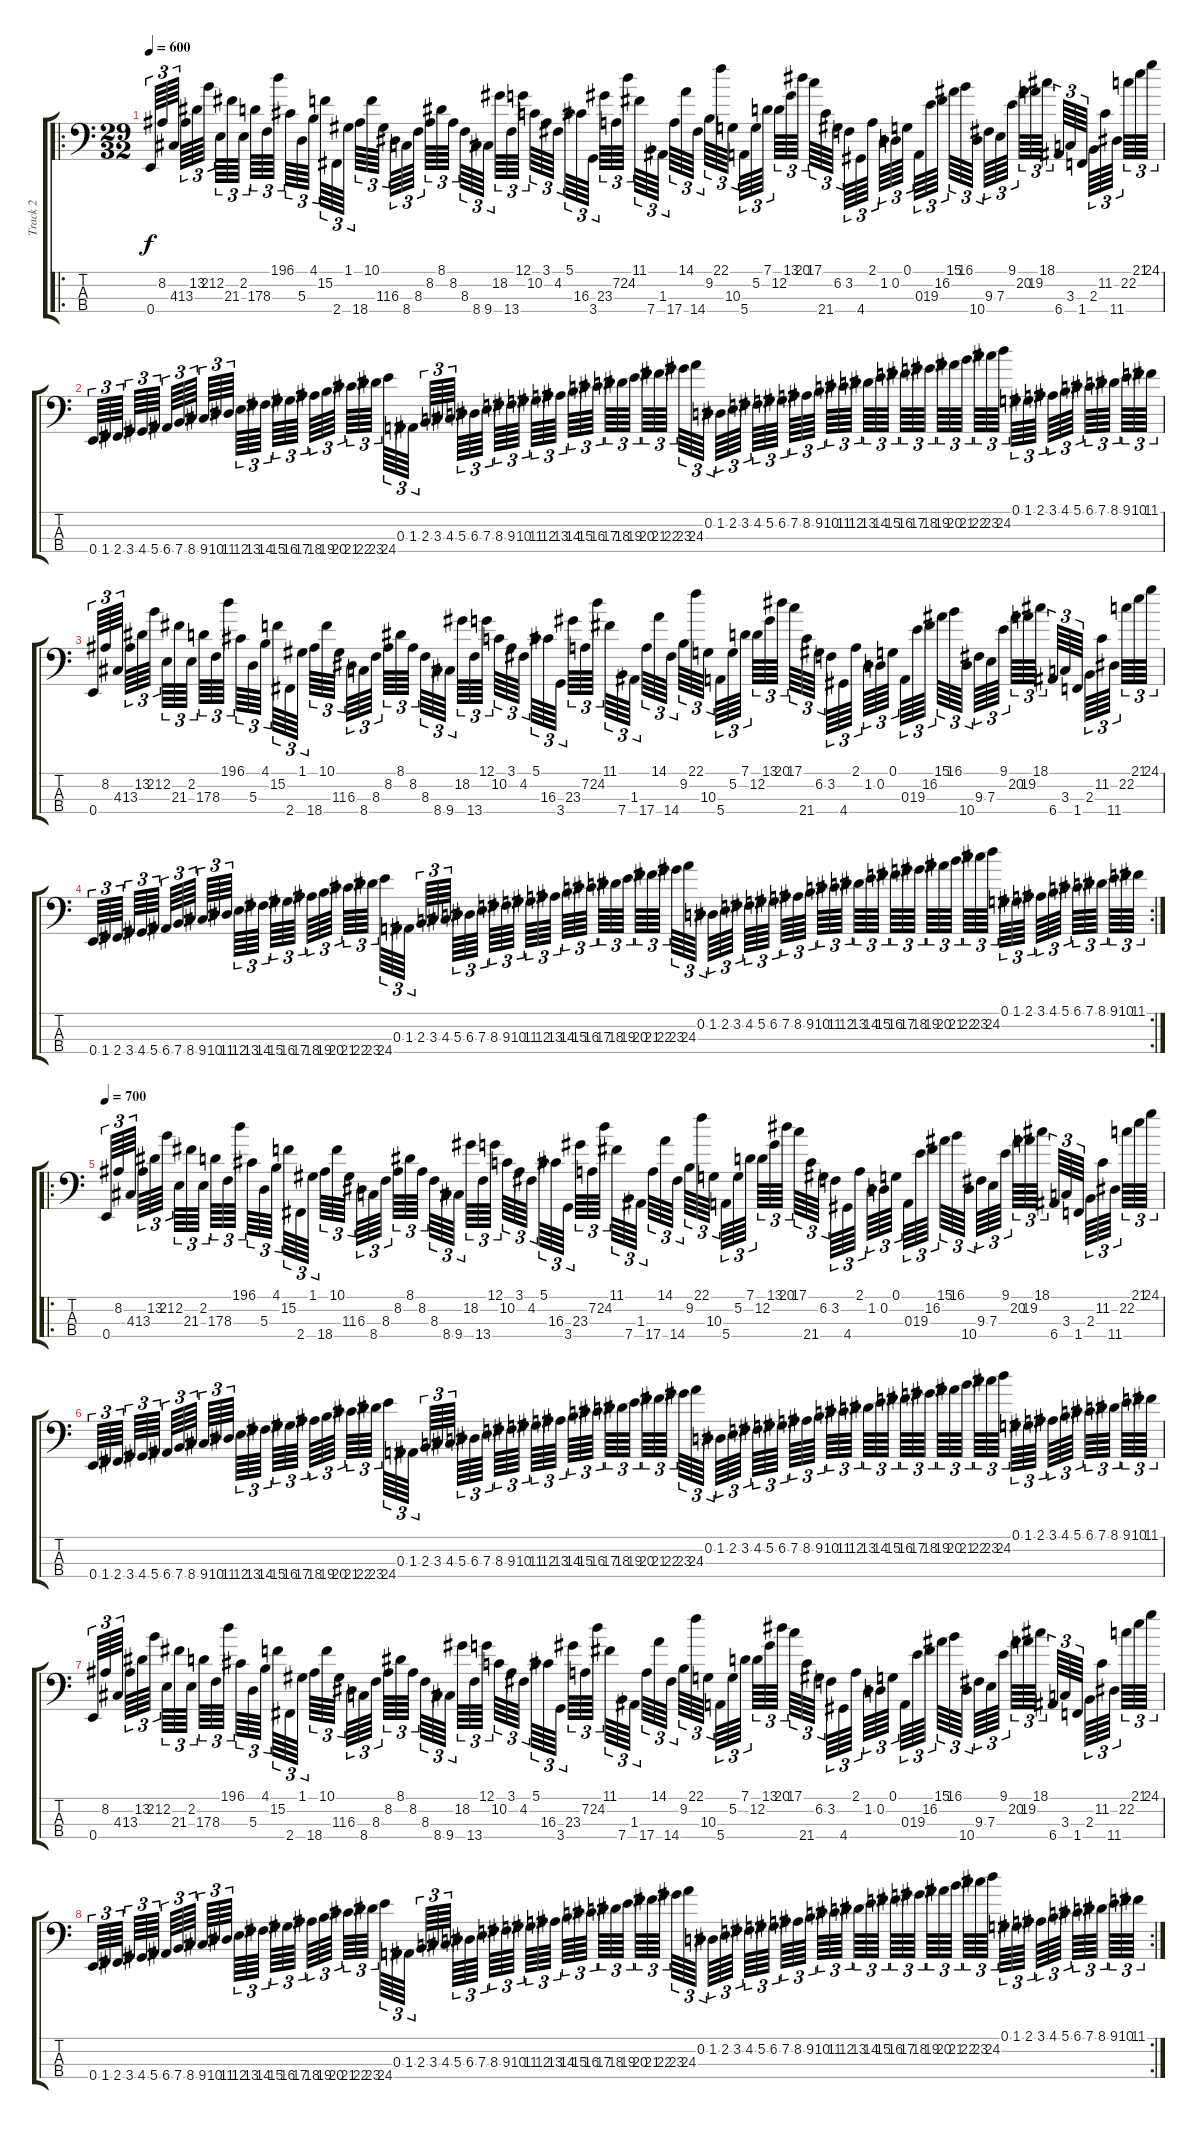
\track ("Track 2" "Track 2") {instrument electricbassfinger}
\staff {score tabs}
\tuning (G2 D2 A1 E1) {hide}
\ro
\ts (29 32)
\tempo 600
\clef f4
\ks c
0.4.64{tu (3 2) dy f} 8.2.64{tu (3 2)} 4.3.64{tu (3 2)} 13.3.64{tu (3 2)} 13.2.64{tu (3 2)} 21.2.64{tu (3 2)} 2.2.64{tu (3 2)} 21.3.64{tu (3 2)} 2.2.64{tu (3 2)} 17.3.64{tu (3 2)} 8.3.64{tu (3 2)} 19.1.64{tu (3 2)} 6.1.64{tu (3 2)} 5.3.64{tu (3 2)} 4.1.64{tu (3 2)} 15.2.64{tu (3 2)} 2.4.64{tu (3 2)} 1.1.64{tu (3 2)} 18.4.64{tu (3 2)} 10.1.64{tu (3 2)} 11.3.64{tu (3 2)} 6.3.64{tu (3 2)} 8.4.64{tu (3 2)} 8.3.64{tu (3 2)} 8.2.64{tu (3 2)} 8.1.64{tu (3 2)} 8.2.64{tu (3 2)} 8.3.64{tu (3 2)} 8.4.64{tu (3 2)} 9.4.64{tu (3 2)} 18.2.64{tu (3 2)} 13.4.64{tu (3 2)} 12.1.64{tu (3 2)} 10.2.64{tu (3 2)} 3.1.64{tu (3 2)} 4.2.64{tu (3 2)} 5.1.64{tu (3 2)} 16.3.64{tu (3 2)} 3.4.64{tu (3 2)} 23.3.64{tu (3 2)} 7.2.64{tu (3 2)} 24.2.64{tu (3 2)} 11.1.64{tu (3 2)} 7.4.64{tu (3 2)} 1.3.64{tu (3 2)} 17.4.64{tu (3 2)} 14.1.64{tu (3 2)} 14.4.64{tu (3 2)} 9.2.64{tu (3 2)} 22.1.64{tu (3 2)} 10.3.64{tu (3 2)} 5.4.64{tu (3 2)} 5.2.64{tu (3 2)} 7.1.64{tu (3 2)} 12.2.64{tu (3 2)} 13.1.64{tu (3 2)} 20.1.64{tu (3 2)} 17.1.64{tu (3 2)} 21.4.64{tu (3 2)} 6.2.64{tu (3 2)} 3.2.64{tu (3 2)} 4.4.64{tu (3 2)} 2.1.64{tu (3 2)} 1.2.64{tu (3 2)} 0.2.64{tu (3 2)} 0.1.64{tu (3 2)} 0.3.64{tu (3 2)} 19.3.64{tu (3 2)} 16.2.64{tu (3 2)} 15.1.64{tu (3 2)} 16.1.64{tu (3 2)} 10.4.64{tu (3 2)} 9.3.64{tu (3 2)} 7.3.64{tu (3 2)} 9.1.64{tu (3 2)} 20.2.64{tu (3 2)} 19.2.64{tu (3 2)} 18.1.64{tu (3 2)} 6.4.64{tu (3 2)} 3.3.64{tu (3 2)} 1.4.64{tu (3 2)} 2.3.64{tu (3 2)} 11.2.64{tu (3 2)} 11.4.64{tu (3 2)} 22.2.64{tu (3 2)} 21.1.64{tu (3 2)} 24.1.64{tu (3 2)} |
0.4.64{tu (3 2)} 1.4.64{tu (3 2)} 2.4.64{tu (3 2)} 3.4.64{tu (3 2)} 4.4.64{tu (3 2)} 5.4.64{tu (3 2)} 6.4.64{tu (3 2)} 7.4.64{tu (3 2)} 8.4.64{tu (3 2)} 9.4.64{tu (3 2)} 10.4.64{tu (3 2)} 11.4.64{tu (3 2)} 12.4.64{tu (3 2)} 13.4.64{tu (3 2)} 14.4.64{tu (3 2)} 15.4.64{tu (3 2)} 16.4.64{tu (3 2)} 17.4.64{tu (3 2)} 18.4.64{tu (3 2)} 19.4.64{tu (3 2)} 20.4.64{tu (3 2)} 21.4.64{tu (3 2)} 22.4.64{tu (3 2)} 23.4.64{tu (3 2)} 24.4.64{tu (3 2)} 0.3.64{tu (3 2)} 1.3.64{tu (3 2)} 2.3.64{tu (3 2)} 3.3.64{tu (3 2)} 4.3.64{tu (3 2)} 5.3.64{tu (3 2)} 6.3.64{tu (3 2)} 7.3.64{tu (3 2)} 8.3.64{tu (3 2)} 9.3.64{tu (3 2)} 10.3.64{tu (3 2)} 11.3.64{tu (3 2)} 12.3.64{tu (3 2)} 13.3.64{tu (3 2)} 14.3.64{tu (3 2)} 15.3.64{tu (3 2)} 16.3.64{tu (3 2)} 17.3.64{tu (3 2)} 18.3.64{tu (3 2)} 19.3.64{tu (3 2)} 20.3.64{tu (3 2)} 21.3.64{tu (3 2)} 22.3.64{tu (3 2)} 23.3.64{tu (3 2)} 24.3.64{tu (3 2)} 0.2.64{tu (3 2)} 1.2.64{tu (3 2)} 2.2.64{tu (3 2)} 3.2.64{tu (3 2)} 4.2.64{tu (3 2)} 5.2.64{tu (3 2)} 6.2.64{tu (3 2)} 7.2.64{tu (3 2)} 8.2.64{tu (3 2)} 9.2.64{tu (3 2)} 10.2.64{tu (3 2)} 11.2.64{tu (3 2)} 12.2.64{tu (3 2)} 13.2.64{tu (3 2)} 14.2.64{tu (3 2)} 15.2.64{tu (3 2)} 16.2.64{tu (3 2)} 17.2.64{tu (3 2)} 18.2.64{tu (3 2)} 19.2.64{tu (3 2)} 20.2.64{tu (3 2)} 21.2.64{tu (3 2)} 22.2.64{tu (3 2)} 23.2.64{tu (3 2)} 24.2.64{tu (3 2)} 0.1.64{tu (3 2)} 1.1.64{tu (3 2)} 2.1.64{tu (3 2)} 3.1.64{tu (3 2)} 4.1.64{tu (3 2)} 5.1.64{tu (3 2)} 6.1.64{tu (3 2)} 7.1.64{tu (3 2)} 8.1.64{tu (3 2)} 9.1.64{tu (3 2)} 10.1.64{tu (3 2)} 11.1.64{tu (3 2)} |
0.4.64{tu (3 2)} 8.2.64{tu (3 2)} 4.3.64{tu (3 2)} 13.3.64{tu (3 2)} 13.2.64{tu (3 2)} 21.2.64{tu (3 2)} 2.2.64{tu (3 2)} 21.3.64{tu (3 2)} 2.2.64{tu (3 2)} 17.3.64{tu (3 2)} 8.3.64{tu (3 2)} 19.1.64{tu (3 2)} 6.1.64{tu (3 2)} 5.3.64{tu (3 2)} 4.1.64{tu (3 2)} 15.2.64{tu (3 2)} 2.4.64{tu (3 2)} 1.1.64{tu (3 2)} 18.4.64{tu (3 2)} 10.1.64{tu (3 2)} 11.3.64{tu (3 2)} 6.3.64{tu (3 2)} 8.4.64{tu (3 2)} 8.3.64{tu (3 2)} 8.2.64{tu (3 2)} 8.1.64{tu (3 2)} 8.2.64{tu (3 2)} 8.3.64{tu (3 2)} 8.4.64{tu (3 2)} 9.4.64{tu (3 2)} 18.2.64{tu (3 2)} 13.4.64{tu (3 2)} 12.1.64{tu (3 2)} 10.2.64{tu (3 2)} 3.1.64{tu (3 2)} 4.2.64{tu (3 2)} 5.1.64{tu (3 2)} 16.3.64{tu (3 2)} 3.4.64{tu (3 2)} 23.3.64{tu (3 2)} 7.2.64{tu (3 2)} 24.2.64{tu (3 2)} 11.1.64{tu (3 2)} 7.4.64{tu (3 2)} 1.3.64{tu (3 2)} 17.4.64{tu (3 2)} 14.1.64{tu (3 2)} 14.4.64{tu (3 2)} 9.2.64{tu (3 2)} 22.1.64{tu (3 2)} 10.3.64{tu (3 2)} 5.4.64{tu (3 2)} 5.2.64{tu (3 2)} 7.1.64{tu (3 2)} 12.2.64{tu (3 2)} 13.1.64{tu (3 2)} 20.1.64{tu (3 2)} 17.1.64{tu (3 2)} 21.4.64{tu (3 2)} 6.2.64{tu (3 2)} 3.2.64{tu (3 2)} 4.4.64{tu (3 2)} 2.1.64{tu (3 2)} 1.2.64{tu (3 2)} 0.2.64{tu (3 2)} 0.1.64{tu (3 2)} 0.3.64{tu (3 2)} 19.3.64{tu (3 2)} 16.2.64{tu (3 2)} 15.1.64{tu (3 2)} 16.1.64{tu (3 2)} 10.4.64{tu (3 2)} 9.3.64{tu (3 2)} 7.3.64{tu (3 2)} 9.1.64{tu (3 2)} 20.2.64{tu (3 2)} 19.2.64{tu (3 2)} 18.1.64{tu (3 2)} 6.4.64{tu (3 2)} 3.3.64{tu (3 2)} 1.4.64{tu (3 2)} 2.3.64{tu (3 2)} 11.2.64{tu (3 2)} 11.4.64{tu (3 2)} 22.2.64{tu (3 2)} 21.1.64{tu (3 2)} 24.1.64{tu (3 2)} |
\rc 2
0.4.64{tu (3 2)} 1.4.64{tu (3 2)} 2.4.64{tu (3 2)} 3.4.64{tu (3 2)} 4.4.64{tu (3 2)} 5.4.64{tu (3 2)} 6.4.64{tu (3 2)} 7.4.64{tu (3 2)} 8.4.64{tu (3 2)} 9.4.64{tu (3 2)} 10.4.64{tu (3 2)} 11.4.64{tu (3 2)} 12.4.64{tu (3 2)} 13.4.64{tu (3 2)} 14.4.64{tu (3 2)} 15.4.64{tu (3 2)} 16.4.64{tu (3 2)} 17.4.64{tu (3 2)} 18.4.64{tu (3 2)} 19.4.64{tu (3 2)} 20.4.64{tu (3 2)} 21.4.64{tu (3 2)} 22.4.64{tu (3 2)} 23.4.64{tu (3 2)} 24.4.64{tu (3 2)} 0.3.64{tu (3 2)} 1.3.64{tu (3 2)} 2.3.64{tu (3 2)} 3.3.64{tu (3 2)} 4.3.64{tu (3 2)} 5.3.64{tu (3 2)} 6.3.64{tu (3 2)} 7.3.64{tu (3 2)} 8.3.64{tu (3 2)} 9.3.64{tu (3 2)} 10.3.64{tu (3 2)} 11.3.64{tu (3 2)} 12.3.64{tu (3 2)} 13.3.64{tu (3 2)} 14.3.64{tu (3 2)} 15.3.64{tu (3 2)} 16.3.64{tu (3 2)} 17.3.64{tu (3 2)} 18.3.64{tu (3 2)} 19.3.64{tu (3 2)} 20.3.64{tu (3 2)} 21.3.64{tu (3 2)} 22.3.64{tu (3 2)} 23.3.64{tu (3 2)} 24.3.64{tu (3 2)} 0.2.64{tu (3 2)} 1.2.64{tu (3 2)} 2.2.64{tu (3 2)} 3.2.64{tu (3 2)} 4.2.64{tu (3 2)} 5.2.64{tu (3 2)} 6.2.64{tu (3 2)} 7.2.64{tu (3 2)} 8.2.64{tu (3 2)} 9.2.64{tu (3 2)} 10.2.64{tu (3 2)} 11.2.64{tu (3 2)} 12.2.64{tu (3 2)} 13.2.64{tu (3 2)} 14.2.64{tu (3 2)} 15.2.64{tu (3 2)} 16.2.64{tu (3 2)} 17.2.64{tu (3 2)} 18.2.64{tu (3 2)} 19.2.64{tu (3 2)} 20.2.64{tu (3 2)} 21.2.64{tu (3 2)} 22.2.64{tu (3 2)} 23.2.64{tu (3 2)} 24.2.64{tu (3 2)} 0.1.64{tu (3 2)} 1.1.64{tu (3 2)} 2.1.64{tu (3 2)} 3.1.64{tu (3 2)} 4.1.64{tu (3 2)} 5.1.64{tu (3 2)} 6.1.64{tu (3 2)} 7.1.64{tu (3 2)} 8.1.64{tu (3 2)} 9.1.64{tu (3 2)} 10.1.64{tu (3 2)} 11.1.64{tu (3 2)} |
\ro
\tempo 700
0.4.64{tu (3 2)} 8.2.64{tu (3 2)} 4.3.64{tu (3 2)} 13.3.64{tu (3 2)} 13.2.64{tu (3 2)} 21.2.64{tu (3 2)} 2.2.64{tu (3 2)} 21.3.64{tu (3 2)} 2.2.64{tu (3 2)} 17.3.64{tu (3 2)} 8.3.64{tu (3 2)} 19.1.64{tu (3 2)} 6.1.64{tu (3 2)} 5.3.64{tu (3 2)} 4.1.64{tu (3 2)} 15.2.64{tu (3 2)} 2.4.64{tu (3 2)} 1.1.64{tu (3 2)} 18.4.64{tu (3 2)} 10.1.64{tu (3 2)} 11.3.64{tu (3 2)} 6.3.64{tu (3 2)} 8.4.64{tu (3 2)} 8.3.64{tu (3 2)} 8.2.64{tu (3 2)} 8.1.64{tu (3 2)} 8.2.64{tu (3 2)} 8.3.64{tu (3 2)} 8.4.64{tu (3 2)} 9.4.64{tu (3 2)} 18.2.64{tu (3 2)} 13.4.64{tu (3 2)} 12.1.64{tu (3 2)} 10.2.64{tu (3 2)} 3.1.64{tu (3 2)} 4.2.64{tu (3 2)} 5.1.64{tu (3 2)} 16.3.64{tu (3 2)} 3.4.64{tu (3 2)} 23.3.64{tu (3 2)} 7.2.64{tu (3 2)} 24.2.64{tu (3 2)} 11.1.64{tu (3 2)} 7.4.64{tu (3 2)} 1.3.64{tu (3 2)} 17.4.64{tu (3 2)} 14.1.64{tu (3 2)} 14.4.64{tu (3 2)} 9.2.64{tu (3 2)} 22.1.64{tu (3 2)} 10.3.64{tu (3 2)} 5.4.64{tu (3 2)} 5.2.64{tu (3 2)} 7.1.64{tu (3 2)} 12.2.64{tu (3 2)} 13.1.64{tu (3 2)} 20.1.64{tu (3 2)} 17.1.64{tu (3 2)} 21.4.64{tu (3 2)} 6.2.64{tu (3 2)} 3.2.64{tu (3 2)} 4.4.64{tu (3 2)} 2.1.64{tu (3 2)} 1.2.64{tu (3 2)} 0.2.64{tu (3 2)} 0.1.64{tu (3 2)} 0.3.64{tu (3 2)} 19.3.64{tu (3 2)} 16.2.64{tu (3 2)} 15.1.64{tu (3 2)} 16.1.64{tu (3 2)} 10.4.64{tu (3 2)} 9.3.64{tu (3 2)} 7.3.64{tu (3 2)} 9.1.64{tu (3 2)} 20.2.64{tu (3 2)} 19.2.64{tu (3 2)} 18.1.64{tu (3 2)} 6.4.64{tu (3 2)} 3.3.64{tu (3 2)} 1.4.64{tu (3 2)} 2.3.64{tu (3 2)} 11.2.64{tu (3 2)} 11.4.64{tu (3 2)} 22.2.64{tu (3 2)} 21.1.64{tu (3 2)} 24.1.64{tu (3 2)} |
0.4.64{tu (3 2)} 1.4.64{tu (3 2)} 2.4.64{tu (3 2)} 3.4.64{tu (3 2)} 4.4.64{tu (3 2)} 5.4.64{tu (3 2)} 6.4.64{tu (3 2)} 7.4.64{tu (3 2)} 8.4.64{tu (3 2)} 9.4.64{tu (3 2)} 10.4.64{tu (3 2)} 11.4.64{tu (3 2)} 12.4.64{tu (3 2)} 13.4.64{tu (3 2)} 14.4.64{tu (3 2)} 15.4.64{tu (3 2)} 16.4.64{tu (3 2)} 17.4.64{tu (3 2)} 18.4.64{tu (3 2)} 19.4.64{tu (3 2)} 20.4.64{tu (3 2)} 21.4.64{tu (3 2)} 22.4.64{tu (3 2)} 23.4.64{tu (3 2)} 24.4.64{tu (3 2)} 0.3.64{tu (3 2)} 1.3.64{tu (3 2)} 2.3.64{tu (3 2)} 3.3.64{tu (3 2)} 4.3.64{tu (3 2)} 5.3.64{tu (3 2)} 6.3.64{tu (3 2)} 7.3.64{tu (3 2)} 8.3.64{tu (3 2)} 9.3.64{tu (3 2)} 10.3.64{tu (3 2)} 11.3.64{tu (3 2)} 12.3.64{tu (3 2)} 13.3.64{tu (3 2)} 14.3.64{tu (3 2)} 15.3.64{tu (3 2)} 16.3.64{tu (3 2)} 17.3.64{tu (3 2)} 18.3.64{tu (3 2)} 19.3.64{tu (3 2)} 20.3.64{tu (3 2)} 21.3.64{tu (3 2)} 22.3.64{tu (3 2)} 23.3.64{tu (3 2)} 24.3.64{tu (3 2)} 0.2.64{tu (3 2)} 1.2.64{tu (3 2)} 2.2.64{tu (3 2)} 3.2.64{tu (3 2)} 4.2.64{tu (3 2)} 5.2.64{tu (3 2)} 6.2.64{tu (3 2)} 7.2.64{tu (3 2)} 8.2.64{tu (3 2)} 9.2.64{tu (3 2)} 10.2.64{tu (3 2)} 11.2.64{tu (3 2)} 12.2.64{tu (3 2)} 13.2.64{tu (3 2)} 14.2.64{tu (3 2)} 15.2.64{tu (3 2)} 16.2.64{tu (3 2)} 17.2.64{tu (3 2)} 18.2.64{tu (3 2)} 19.2.64{tu (3 2)} 20.2.64{tu (3 2)} 21.2.64{tu (3 2)} 22.2.64{tu (3 2)} 23.2.64{tu (3 2)} 24.2.64{tu (3 2)} 0.1.64{tu (3 2)} 1.1.64{tu (3 2)} 2.1.64{tu (3 2)} 3.1.64{tu (3 2)} 4.1.64{tu (3 2)} 5.1.64{tu (3 2)} 6.1.64{tu (3 2)} 7.1.64{tu (3 2)} 8.1.64{tu (3 2)} 9.1.64{tu (3 2)} 10.1.64{tu (3 2)} 11.1.64{tu (3 2)} |
0.4.64{tu (3 2)} 8.2.64{tu (3 2)} 4.3.64{tu (3 2)} 13.3.64{tu (3 2)} 13.2.64{tu (3 2)} 21.2.64{tu (3 2)} 2.2.64{tu (3 2)} 21.3.64{tu (3 2)} 2.2.64{tu (3 2)} 17.3.64{tu (3 2)} 8.3.64{tu (3 2)} 19.1.64{tu (3 2)} 6.1.64{tu (3 2)} 5.3.64{tu (3 2)} 4.1.64{tu (3 2)} 15.2.64{tu (3 2)} 2.4.64{tu (3 2)} 1.1.64{tu (3 2)} 18.4.64{tu (3 2)} 10.1.64{tu (3 2)} 11.3.64{tu (3 2)} 6.3.64{tu (3 2)} 8.4.64{tu (3 2)} 8.3.64{tu (3 2)} 8.2.64{tu (3 2)} 8.1.64{tu (3 2)} 8.2.64{tu (3 2)} 8.3.64{tu (3 2)} 8.4.64{tu (3 2)} 9.4.64{tu (3 2)} 18.2.64{tu (3 2)} 13.4.64{tu (3 2)} 12.1.64{tu (3 2)} 10.2.64{tu (3 2)} 3.1.64{tu (3 2)} 4.2.64{tu (3 2)} 5.1.64{tu (3 2)} 16.3.64{tu (3 2)} 3.4.64{tu (3 2)} 23.3.64{tu (3 2)} 7.2.64{tu (3 2)} 24.2.64{tu (3 2)} 11.1.64{tu (3 2)} 7.4.64{tu (3 2)} 1.3.64{tu (3 2)} 17.4.64{tu (3 2)} 14.1.64{tu (3 2)} 14.4.64{tu (3 2)} 9.2.64{tu (3 2)} 22.1.64{tu (3 2)} 10.3.64{tu (3 2)} 5.4.64{tu (3 2)} 5.2.64{tu (3 2)} 7.1.64{tu (3 2)} 12.2.64{tu (3 2)} 13.1.64{tu (3 2)} 20.1.64{tu (3 2)} 17.1.64{tu (3 2)} 21.4.64{tu (3 2)} 6.2.64{tu (3 2)} 3.2.64{tu (3 2)} 4.4.64{tu (3 2)} 2.1.64{tu (3 2)} 1.2.64{tu (3 2)} 0.2.64{tu (3 2)} 0.1.64{tu (3 2)} 0.3.64{tu (3 2)} 19.3.64{tu (3 2)} 16.2.64{tu (3 2)} 15.1.64{tu (3 2)} 16.1.64{tu (3 2)} 10.4.64{tu (3 2)} 9.3.64{tu (3 2)} 7.3.64{tu (3 2)} 9.1.64{tu (3 2)} 20.2.64{tu (3 2)} 19.2.64{tu (3 2)} 18.1.64{tu (3 2)} 6.4.64{tu (3 2)} 3.3.64{tu (3 2)} 1.4.64{tu (3 2)} 2.3.64{tu (3 2)} 11.2.64{tu (3 2)} 11.4.64{tu (3 2)} 22.2.64{tu (3 2)} 21.1.64{tu (3 2)} 24.1.64{tu (3 2)} |
\rc 2
0.4.64{tu (3 2)} 1.4.64{tu (3 2)} 2.4.64{tu (3 2)} 3.4.64{tu (3 2)} 4.4.64{tu (3 2)} 5.4.64{tu (3 2)} 6.4.64{tu (3 2)} 7.4.64{tu (3 2)} 8.4.64{tu (3 2)} 9.4.64{tu (3 2)} 10.4.64{tu (3 2)} 11.4.64{tu (3 2)} 12.4.64{tu (3 2)} 13.4.64{tu (3 2)} 14.4.64{tu (3 2)} 15.4.64{tu (3 2)} 16.4.64{tu (3 2)} 17.4.64{tu (3 2)} 18.4.64{tu (3 2)} 19.4.64{tu (3 2)} 20.4.64{tu (3 2)} 21.4.64{tu (3 2)} 22.4.64{tu (3 2)} 23.4.64{tu (3 2)} 24.4.64{tu (3 2)} 0.3.64{tu (3 2)} 1.3.64{tu (3 2)} 2.3.64{tu (3 2)} 3.3.64{tu (3 2)} 4.3.64{tu (3 2)} 5.3.64{tu (3 2)} 6.3.64{tu (3 2)} 7.3.64{tu (3 2)} 8.3.64{tu (3 2)} 9.3.64{tu (3 2)} 10.3.64{tu (3 2)} 11.3.64{tu (3 2)} 12.3.64{tu (3 2)} 13.3.64{tu (3 2)} 14.3.64{tu (3 2)} 15.3.64{tu (3 2)} 16.3.64{tu (3 2)} 17.3.64{tu (3 2)} 18.3.64{tu (3 2)} 19.3.64{tu (3 2)} 20.3.64{tu (3 2)} 21.3.64{tu (3 2)} 22.3.64{tu (3 2)} 23.3.64{tu (3 2)} 24.3.64{tu (3 2)} 0.2.64{tu (3 2)} 1.2.64{tu (3 2)} 2.2.64{tu (3 2)} 3.2.64{tu (3 2)} 4.2.64{tu (3 2)} 5.2.64{tu (3 2)} 6.2.64{tu (3 2)} 7.2.64{tu (3 2)} 8.2.64{tu (3 2)} 9.2.64{tu (3 2)} 10.2.64{tu (3 2)} 11.2.64{tu (3 2)} 12.2.64{tu (3 2)} 13.2.64{tu (3 2)} 14.2.64{tu (3 2)} 15.2.64{tu (3 2)} 16.2.64{tu (3 2)} 17.2.64{tu (3 2)} 18.2.64{tu (3 2)} 19.2.64{tu (3 2)} 20.2.64{tu (3 2)} 21.2.64{tu (3 2)} 22.2.64{tu (3 2)} 23.2.64{tu (3 2)} 24.2.64{tu (3 2)} 0.1.64{tu (3 2)} 1.1.64{tu (3 2)} 2.1.64{tu (3 2)} 3.1.64{tu (3 2)} 4.1.64{tu (3 2)} 5.1.64{tu (3 2)} 6.1.64{tu (3 2)} 7.1.64{tu (3 2)} 8.1.64{tu (3 2)} 9.1.64{tu (3 2)} 10.1.64{tu (3 2)} 11.1.64{tu (3 2)}
